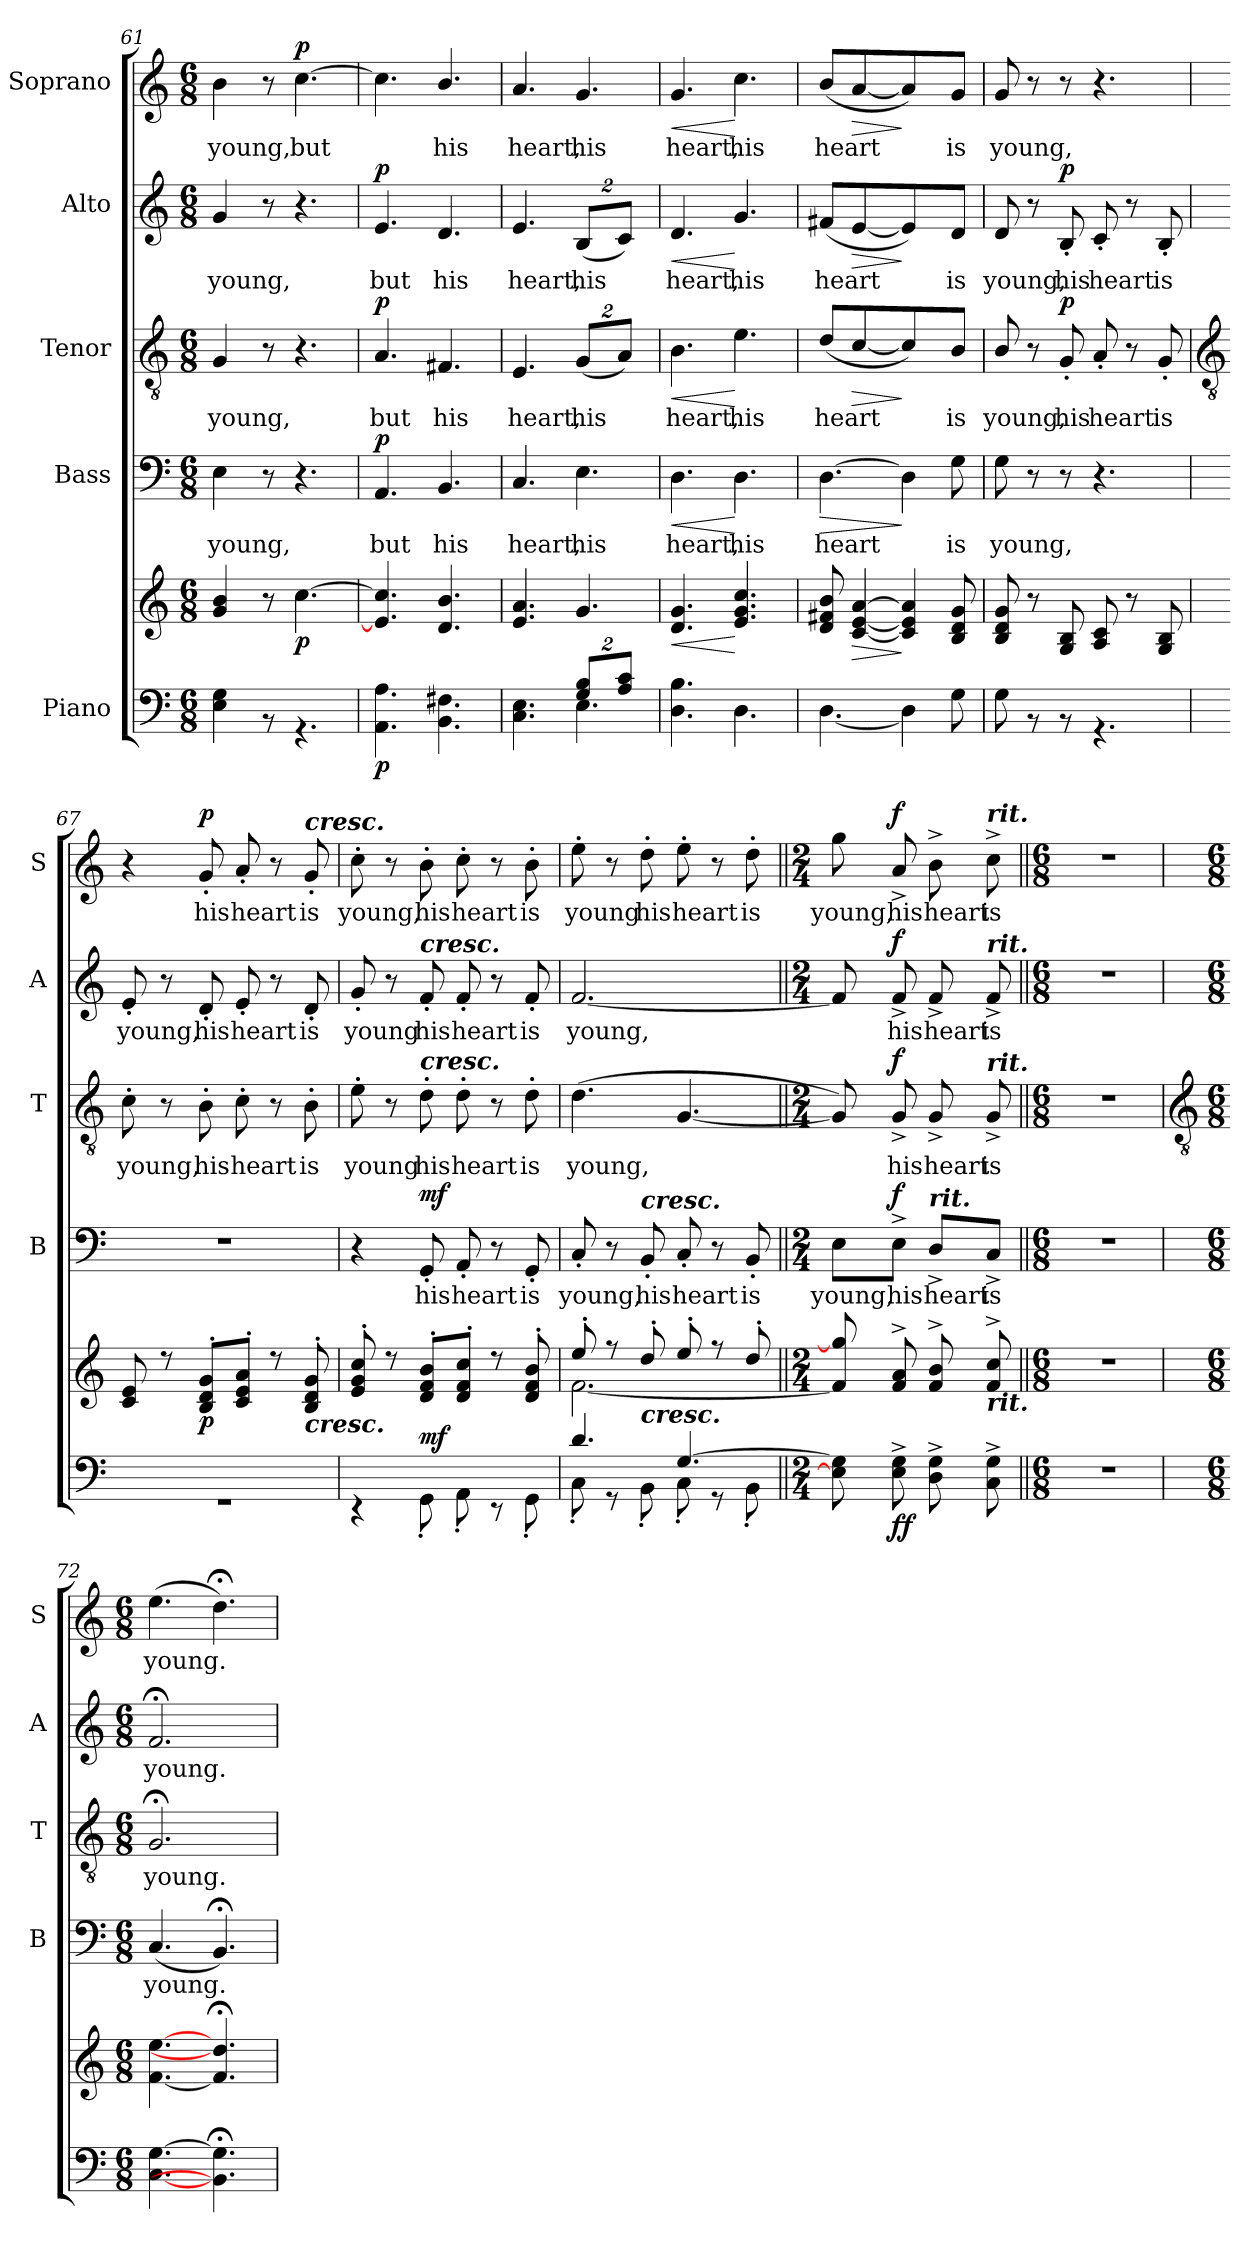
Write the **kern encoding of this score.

**kern	**kern	**dynam	**kern	**text	**dynam	**kern	**text	**dynam	**kern	**text	**dynam	**kern	**text	**dynam
*part5	*part5	*part5	*part4	*part4	*part4	*part3	*part3	*part3	*part2	*part2	*part2	*part1	*part1	*part1
*staff6	*staff5	*staff5/6	*staff4	*staff4	*staff4	*staff3	*staff3	*staff3	*staff2	*staff2	*staff2	*staff1	*staff1	*staff1
*I"Piano	*	*	*I"Bass	*	*	*I"Tenor	*	*	*I"Alto	*	*	*I"Soprano	*	*
*	*	*	*I'B	*	*	*I'T	*	*	*I'A	*	*	*I'S	*	*
*clefF4	*clefG2	*	*clefF4	*	*	*clefGv2	*	*	*clefG2	*	*	*clefG2	*	*
*k[]	*k[]	*	*k[]	*	*	*k[]	*	*	*k[]	*	*	*k[]	*	*
*C:	*C:	*	*C:	*	*	*C:	*	*	*C:	*	*	*C:	*	*
*M6/8	*M6/8	*	*M6/8	*	*	*M6/8	*	*	*M6/8	*	*	*M6/8	*	*
=61	=61	=61	=61	=61	=61	=61	=61	=61	=61	=61	=61	=61	=61	=61
!LO:N:vis=1	!	!	!	!LO:LY:b	!	!	!LO:LY:b	!	!	!LO:LY:b	!	!	!LO:LY:b	!
*^	*	*	*	*	*	*	*	*	*	*	*	*	*	*
2.ryy	4E 4G	4g 4b	.	4E	young,	.	4G	young,	.	4g	young,	.	4b	young,	.
.	8r	8r	.	8r	.	.	8r	.	.	8r	.	.	8r	.	.
!	!	!	!LO:DY:b	!	!	!	!	!	!	!	!	!	!	!LO:LY:b	!LO:DY:b
.	4.r	[4.cc	p	4.r	.	.	4.r	.	.	4.r	.	.	[4.cc	but	p
=62	=62	=62	=62	=62	=62	=62	=62	=62	=62	=62	=62	=62	=62	=62	=62
!LO:N:vis=1	!	!	!LO:DY:b=2	!	!LO:LY:b	!LO:DY:b	!	!LO:LY:b	!LO:DY:b	!	!LO:LY:b	!LO:DY:b	!	!	!
2.ryy	4.AA 4.A	4.e] 4.cc]	p	4.AA	but	p	4.A	but	p	4.e	but	p	4.cc]	.	.
!	!	!	!	!	!LO:LY:b	!	!	!LO:LY:b	!	!	!LO:LY:b	!	!	!LO:LY:b	!
.	4.BB 4.F#X	4.d/ 4.b/	.	4.BB	his	.	4.F#X	his	.	4.d	his	.	4.b/	his	.
=63	=63	=63	=63	=63	=63	=63	=63	=63	=63	=63	=63	=63	=63	=63	=63
!	!	!	!	!	!LO:LY:b	!	!	!LO:LY:b	!	!	!LO:LY:b	!	!	!LO:LY:b	!
4.ryy	4.C 4.E	4.e 4.a	.	4.C	heart,	.	4.E	heart,	.	4.e	heart,	.	4.a	heart,	.
!	!	!	!	!	!LO:LY:b	!	!	!LO:LY:b	!	!	!LO:LY:b	!	!	!LO:LY:b	!
16%3G/ 16%3B/L	4.E	4.g	.	4.E	his	.	(<16%3GL	his	.	(<16%3BL	his	.	4.g	his	.
16%3A/ 16%3c/J	.	.	.	.	.	.	16%3AJ)	.	.	16%3cJ)	.	.	.	.	.
=64	=64	=64	=64	=64	=64	=64	=64	=64	=64	=64	=64	=64	=64	=64	=64
!LO:N:vis=1	!	!	!LO:HP:b	!	!LO:LY:b	!LO:HP:b	!	!LO:LY:b	!LO:HP:b	!	!LO:LY:b	!LO:HP:b	!	!LO:LY:b	!LO:HP:b
2.ryy	4.D 4.B	4.d 4.g	<	4.D	heart,	<	4.B	heart,	<	4.d	heart,	<	4.g	heart,	<
!	!	!	!	!	!LO:LY:b	!	!	!LO:LY:b	!	!	!LO:LY:b	!	!	!LO:LY:b	!
.	4.D	4.e 4.g 4.cc	[	4.D	his	[	4.e	his	[	4.g	his	[	4.cc	his	[
=65	=65	=65	=65	=65	=65	=65	=65	=65	=65	=65	=65	=65	=65	=65	=65
!LO:N:vis=1	!	!	!	!	!LO:LY:b	!LO:HP:b	!	!LO:LY:b	!	!	!LO:LY:b	!	!	!LO:LY:b	!
2.ryy	[4.D	8d/ 8f#X/ 8b/	.	[4.D	heart	>	(>8dL	heart	.	(<8f#XL	heart	.	(<8b/L	heart	.
!	!	!	!LO:HP:b	!	!	!	!	!	!LO:HP:b	!	!	!LO:HP:b	!	!	!LO:HP:b
.	.	[4c [4e [4a	>	.	.	.	[4c	.	>	[4e	.	>	[4a	.	>
.	4D]	4c] 4e] 4a]	]	4D]	.	]	4c])	.	]	4e])	.	]	4a])	.	]
!	!	!	!	!	!LO:LY:b	!	!	!LO:LY:b	!	!	!LO:LY:b	!	!	!LO:LY:b	!
.	8G	8B 8d 8g	.	8G	is	.	8B/J	is	.	8dJ	is	.	8gJ	is	.
=66	=66	=66	=66	=66	=66	=66	=66	=66	=66	=66	=66	=66	=66	=66	=66
!LO:N:vis=1	!	!	!	!	!LO:LY:b	!	!	!LO:LY:b	!	!	!LO:LY:b	!	!	!LO:LY:b	!
2.ryy	8G	8B 8d 8g	.	8G	young,	.	8B/	young,	.	8d	young,	.	8g	young,	.
.	8r	8r	.	8r	.	.	8r	.	.	8r	.	.	8r	.	.
!	!	!	!	!	!	!	!	!LO:LY:b	!LO:DY:b	!	!LO:LY:b	!LO:DY:b	!	!	!
.	8r	8G 8B	.	8r	.	.	8G'	his	p	8B'	his	p	8r	.	.
!	!	!	!	!	!	!	!	!LO:LY:b	!	!	!LO:LY:b	!	!	!	!
.	4.r	8A 8c	.	4.r	.	.	8A'	heart	.	8c'	heart	.	4.r	.	.
.	.	8r	.	.	.	.	8r	.	.	8r	.	.	.	.	.
!	!	!	!	!	!	!	!	!LO:LY:b	!	!	!LO:LY:b	!	!	!	!
.	.	8G 8B	.	.	.	.	8G'	is	.	8B'	is	.	.	.	.
!!LO:LB:g=z
=67	=67	=67	=67	=67	=67	=67	=67	=67	=67	=67	=67	=67	=67	=67	=67
*	*	*	*	*	*	*	*clefGv2	*	*	*	*	*	*	*	*
*	*	*^	*	*	*	*	*	*	*	*	*	*	*	*	*
!LO:N:vis=1	!LO:N:vis=1	!	!LO:N:vis=1	!	!LO:N:vis=1	!	!	!	!LO:LY:b	!	!	!LO:LY:b	!	!	!	!
2.ryy	2.r	8c/ 8e/	2.ryy	.	2.r	.	.	8c'	young,	.	8e'	young,	.	4r	.	.
.	.	8r	.	.	.	.	.	8r	.	.	8r	.	.	.	.	.
!	!	!	!	!LO:DY:b	!	!	!	!	!LO:LY:b	!	!	!LO:LY:b	!	!	!LO:LY:b	!LO:DY:b
.	.	8B/' 8d/' 8g/'L	.	p	.	.	.	8B'	his	.	8d'	his	.	8g'	his	p
!	!	!	!	!	!	!	!	!	!LO:LY:b	!	!	!LO:LY:b	!	!	!LO:LY:b	!
.	.	8c/' 8e/' 8a/'J	.	.	.	.	.	8c'	heart	.	8e'	heart	.	8a'	heart	.
.	.	8r	.	.	.	.	.	8r	.	.	8r	.	.	8r	.	.
!	!	!	!	!	!	!	!	!	!	!	!	!	!	!LO:TX:a:Bi:t=cresc.	!	!
!	!	!LO:TX:b:Bi:t=cresc.	!	!	!	!	!	!	!	!	!	!	!	!	!	!
!	!	!	!	!	!	!	!	!	!LO:LY:b	!	!	!LO:LY:b	!	!	!LO:LY:b	!
.	.	8B/' 8d/' 8g/'	.	.	.	.	.	8B'	is	.	8d'	is	.	8g'	is	.
=68	=68	=68	=68	=68	=68	=68	=68	=68	=68	=68	=68	=68	=68	=68	=68	=68
!LO:N:vis=1	!	!	!LO:N:vis=1	!	!	!	!	!	!LO:LY:b	!	!	!LO:LY:b	!	!	!LO:LY:b	!
2.ryy	4r	8e/' 8g/' 8cc/'	2.ryy	.	4r	.	.	8e'	young	.	8g'	young	.	8cc'	young,	.
.	.	8r	.	.	.	.	.	8r	.	.	8r	.	.	8r	.	.
!	!	!	!	!	!	!	!	!	!	!	!LO:TX:a:Bi:t=cresc.	!	!	!	!	!
!	!	!	!	!	!	!	!	!LO:TX:a:Bi:t=cresc.	!	!	!	!	!	!	!	!
!	!	!	!	!LO:DY:a=2	!	!LO:LY:b	!LO:DY:b	!	!LO:LY:b	!	!	!LO:LY:b	!	!	!LO:LY:b	!
.	8GG'	8d/' 8f/' 8b/'L	.	mf	8GG'	his	mf	8d'	his	.	8f'	his	.	8b'	his	.
!	!	!	!	!	!	!LO:LY:b	!	!	!LO:LY:b	!	!	!LO:LY:b	!	!	!LO:LY:b	!
.	8AA'	8d/' 8f/' 8cc/'J	.	.	8AA'	heart	.	8d'	heart	.	8f'	heart	.	8cc'	heart	.
.	8r	8r	.	.	8r	.	.	8r	.	.	8r	.	.	8r	.	.
!	!	!	!	!	!	!LO:LY:b	!	!	!LO:LY:b	!	!	!LO:LY:b	!	!	!LO:LY:b	!
.	8GG'	8d/' 8f/' 8b/'	.	.	8GG'	is	.	8d'	is	.	8f'	is	.	8b'	is	.
=69	=69	=69	=69	=69	=69	=69	=69	=69	=69	=69	=69	=69	=69	=69	=69	=69
!	!	!	!	!	!	!LO:LY:b	!	!	!LO:LY:b	!	!	!LO:LY:b	!	!	!LO:LY:b	!
4.d/	8C'\	8ee'/	[2.f\	.	8C'	young,	.	(<4.d	young,	.	[2.f	young,	.	8ee'	young	.
.	8r	8r	.	.	8r	.	.	.	.	.	.	.	.	8r	.	.
!	!	!	!	!	!LO:TX:a:Bi:t=cresc.	!	!	!	!	!	!	!	!	!	!	!
!	!LO:TX:a:Bi:t=cresc.	!	!	!	!	!	!	!	!	!	!	!	!	!	!	!
!	!	!	!	!	!	!LO:LY:b	!	!	!	!	!	!	!	!	!LO:LY:b	!
.	8BB'\	8dd'/	.	.	8BB'	his	.	.	.	.	.	.	.	8dd'	his	.
!	!	!	!	!	!	!LO:LY:b	!	!	!	!	!	!	!	!	!LO:LY:b	!
[4.G/	8C'\	8ee'/	.	.	8C'	heart	.	[4.G	.	.	.	.	.	8ee'	heart	.
.	8r	8r	.	.	8r	.	.	.	.	.	.	.	.	8r	.	.
!	!	!	!	!	!	!LO:LY:b	!	!	!	!	!	!	!	!	!LO:LY:b	!
.	8BB'\	8dd'/	.	.	8BB'	is	.	.	.	.	.	.	.	8dd'	is	.
=70||	=70||	=70||	=70||	=70||	=70||	=70||	=70||	=70||	=70||	=70||	=70||	=70||	=70||	=70||	=70||	=70||
*M2/4	*	*M2/4	*	*	*M2/4	*	*	*M2/4	*	*	*M2/4	*	*	*M2/4	*	*
!	!	!	!LO:N:vis=1	!	!	!LO:LY:b	!	!	!	!	!	!	!	!	!LO:LY:b	!
8E\] 8G\]	8ryy	8f/] 8gg/]	2ryy	.	8E\L	young,	.	8G])	.	.	8f]	.	.	8gg	young,	.
!	!	!	!	!LO:DY:b=2	!	!LO:LY:b	!	!	!LO:LY:b	!	!	!LO:LY:b	!	!	!LO:LY:b	!
!	!	!	!	!LO:DY:n=1:b	!	!	!LO:DY:b	!	!	!LO:DY:b	!	!	!LO:DY:b	!	!	!LO:DY:b
4.ryy	8E^ 8G^	8f/^ 8a/^	.	f f	8E^\J	his	f	8G^	his	f	8f^	his	f	8a^	his	f
!	!	!	!	!	!LO:TX:a:Bi:t=rit.	!	!	!	!	!	!	!	!	!	!	!
!	!	!	!	!	!	!LO:LY:b	!	!	!LO:LY:b	!	!	!LO:LY:b	!	!	!LO:LY:b	!
.	8D^ 8G^	8f/^ 8b/^	.	.	8D^/L	heart	.	8G^	heart	.	8f^	heart	.	8b^	heart	.
!	!	!	!	!	!	!	!	!	!	!	!	!	!	!LO:TX:a:Bi:t=rit.	!	!
!	!	!	!	!	!	!	!	!	!	!	!LO:TX:a:Bi:t=rit.	!	!	!	!	!
!	!	!	!	!	!	!	!	!LO:TX:a:Bi:t=rit.	!	!	!	!	!	!	!	!
!	!	!LO:TX:b:Bi:t=rit.	!	!	!	!	!	!	!	!	!	!	!	!	!	!
!	!	!	!	!	!	!LO:LY:b	!	!	!LO:LY:b	!	!	!LO:LY:b	!	!	!LO:LY:b	!
.	8C^ 8G^	8f/^ 8cc/^	.	.	8C^/J	is	.	8G^	is	.	8f^	is	.	8cc^	is	.
*v	*v	*	*	*	*	*	*	*	*	*	*	*	*	*	*	*
*	*v	*v	*	*	*	*	*	*	*	*	*	*	*	*	*
=71||	=71||	=71||	=71||	=71||	=71||	=71||	=71||	=71||	=71||	=71||	=71||	=71||	=71||	=71||
*M6/8	*M6/8	*	*M6/8	*	*	*M6/8	*	*	*M6/8	*	*	*M6/8	*	*
2.r	2.r	.	2.r	.	.	2.r	.	.	2.r	.	.	2.r	.	.
!!LO:LB:g=z
=72	=72	=72	=72	=72	=72	=72	=72	=72	=72	=72	=72	=72	=72	=72
*	*	*	*	*	*	*clefGv2	*	*	*	*	*	*	*	*
*M6/8	*M6/8	*	*M6/8	*	*	*M6/8	*	*	*M6/8	*	*	*M6/8	*	*
!	!	!	!	!LO:LY:b	!	!	!LO:LY:b	!	!	!LO:LY:b	!	!	!LO:LY:b	!
[4.C [4.G	[4.f [4.ee	.	(<4.C	young.	.	2.G;<	young.	.	2.f;<	young.	.	(>4.ee	young.	.
4.BB]; 4.G];	4.f];< 4.dd];<	.	4.BB;<)	.	.	.	.	.	.	.	.	4.dd;<)	.	.
=	=	=	=	=	=	=	=	=	=	=	=	=	=	=
*-	*-	*-	*-	*-	*-	*-	*-	*-	*-	*-	*-	*-	*-	*-
